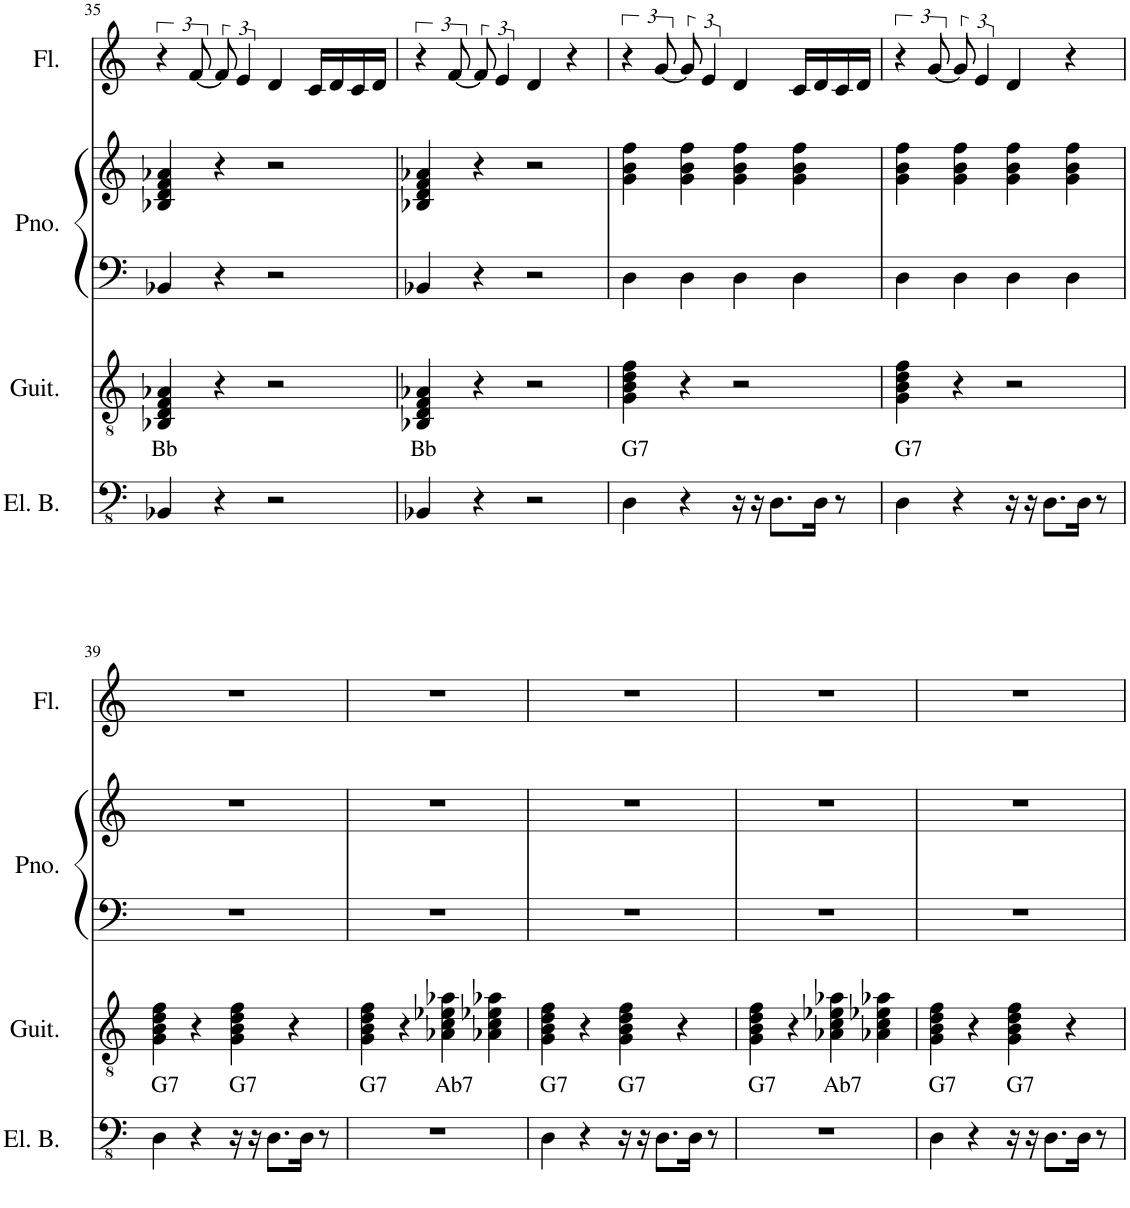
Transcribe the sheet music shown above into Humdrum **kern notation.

**kern	**kern	**text	**kern	**kern	**kern
*part4	*part3	*part3	*part2	*part2	*part1
*staff5	*staff4	*staff4	*staff3	*staff2	*staff1
*I"Electric Bass	*I"Guitar	*	*I"Piano	*	*I"Flute
*I'El. B.	*I'Guit.	*	*I'Pno.	*	*I'Fl.
!!LO:PB:g=z
*clefFv4	*clefGv2	*	*clefF4	*clefG2	*clefG2
*k[]	*k[]	*	*k[]	*k[]	*k[]
*M4/4	*M4/4	*	*M4/4	*M4/4	*M4/4
=35	=35	=35	=35	=35	=35
!	!	!LO:LY:b	!	!	!
4BBB-X/	4BB-X/ 4D/ 4F/ 4A-X/	Bb	4BB-X/	4B-X/ 4d/ 4f/ 4a-X/	6r
.	.	.	.	.	[12f/
4r	4r	.	4r	4r	12f/]
.	.	.	.	.	6e/
2r	2r	.	2r	2r	4d/
.	.	.	.	.	16c/LL
.	.	.	.	.	16d/
.	.	.	.	.	16c/
.	.	.	.	.	16d/JJ
=36	=36	=36	=36	=36	=36
!	!	!LO:LY:b	!	!	!
4BBB-X/	4BB-X/ 4D/ 4F/ 4A-X/	Bb	4BB-X/	4B-X/ 4d/ 4f/ 4a-X/	6r
.	.	.	.	.	[12f/
4r	4r	.	4r	4r	12f/]
.	.	.	.	.	6e/
2r	2r	.	2r	2r	4d/
.	.	.	.	.	4r
=37	=37	=37	=37	=37	=37
!	!	!LO:LY:b	!	!	!
4DD\	4G\ 4B\ 4d\ 4f\	G7	4D\	4g\ 4b\ 4ff\	6r
.	.	.	.	.	[12g/
4r	4r	.	4D\	4g\ 4b\ 4ff\	12g/]
.	.	.	.	.	6e/
16r	2r	.	4D\	4g\ 4b\ 4ff\	4d/
16r	.	.	.	.	.
8.DD\L	.	.	.	.	.
.	.	.	4D\	4g\ 4b\ 4ff\	16c/LL
16DD\Jk	.	.	.	.	16d/
8r	.	.	.	.	16c/
.	.	.	.	.	16d/JJ
=38	=38	=38	=38	=38	=38
!	!	!LO:LY:b	!	!	!
4DD\	4G\ 4B\ 4d\ 4f\	G7	4D\	4g\ 4b\ 4ff\	6r
.	.	.	.	.	[12g/
4r	4r	.	4D\	4g\ 4b\ 4ff\	12g/]
.	.	.	.	.	6e/
16r	2r	.	4D\	4g\ 4b\ 4ff\	4d/
16r	.	.	.	.	.
8.DD\L	.	.	.	.	.
.	.	.	4D\	4g\ 4b\ 4ff\	4r
16DD\Jk	.	.	.	.	.
8r	.	.	.	.	.
!!LO:LB:g=z
=39	=39	=39	=39	=39	=39
!	!	!LO:LY:b	!	!	!
4DD\	4G\ 4B\ 4d\ 4f\	G7	1r	1r	1r
4r	4r	.	.	.	.
!	!	!LO:LY:b	!	!	!
16r	4G\ 4B\ 4d\ 4f\	G7	.	.	.
16r	.	.	.	.	.
8.DD\L	.	.	.	.	.
.	4r	.	.	.	.
16DD\Jk	.	.	.	.	.
8r	.	.	.	.	.
=40	=40	=40	=40	=40	=40
!	!	!LO:LY:b	!	!	!
1r	4G\ 4B\ 4d\ 4f\	G7	1r	1r	1r
.	4r	.	.	.	.
!	!	!LO:LY:b	!	!	!
.	4A-X\ 4c\ 4e-X\ 4a-X\	Ab7	.	.	.
.	4A-X\ 4c\ 4e-X\ 4a-X\	.	.	.	.
=41	=41	=41	=41	=41	=41
!	!	!LO:LY:b	!	!	!
4DD\	4G\ 4B\ 4d\ 4f\	G7	1r	1r	1r
4r	4r	.	.	.	.
!	!	!LO:LY:b	!	!	!
16r	4G\ 4B\ 4d\ 4f\	G7	.	.	.
16r	.	.	.	.	.
8.DD\L	.	.	.	.	.
.	4r	.	.	.	.
16DD\Jk	.	.	.	.	.
8r	.	.	.	.	.
=42	=42	=42	=42	=42	=42
!	!	!LO:LY:b	!	!	!
1r	4G\ 4B\ 4d\ 4f\	G7	1r	1r	1r
.	4r	.	.	.	.
!	!	!LO:LY:b	!	!	!
.	4A-X\ 4c\ 4e-X\ 4a-X\	Ab7	.	.	.
.	4A-X\ 4c\ 4e-X\ 4a-X\	.	.	.	.
=43	=43	=43	=43	=43	=43
!	!	!LO:LY:b	!	!	!
4DD\	4G\ 4B\ 4d\ 4f\	G7	1r	1r	1r
4r	4r	.	.	.	.
!	!	!LO:LY:b	!	!	!
16r	4G\ 4B\ 4d\ 4f\	G7	.	.	.
16r	.	.	.	.	.
8.DD\L	.	.	.	.	.
.	4r	.	.	.	.
16DD\Jk	.	.	.	.	.
8r	.	.	.	.	.
=	=	=	=	=	=
*-	*-	*-	*-	*-	*-
